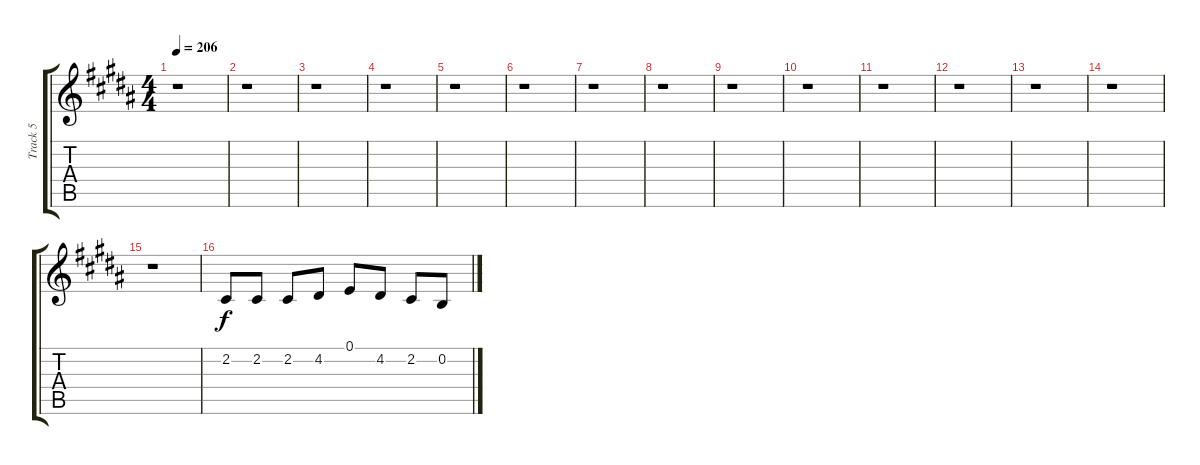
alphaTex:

\track ("Track 5" "Track 5") {instrument oboe}
\staff {score tabs}
\tuning (E4 B3 G3 D3 A2 E2) {hide}
\ts (4 4)
\tempo 206
\clef g2
\ks b
r.1{dy f} |
r.1 |
r.1 |
r.1 |
r.1 |
r.1 |
r.1 |
r.1 |
r.1 |
r.1 |
r.1 |
r.1 |
r.1 |
r.1 |
r.1 |
2.2.8 2.2.8 2.2.8 4.2.8 0.1.8 4.2.8 2.2.8 0.2.8
